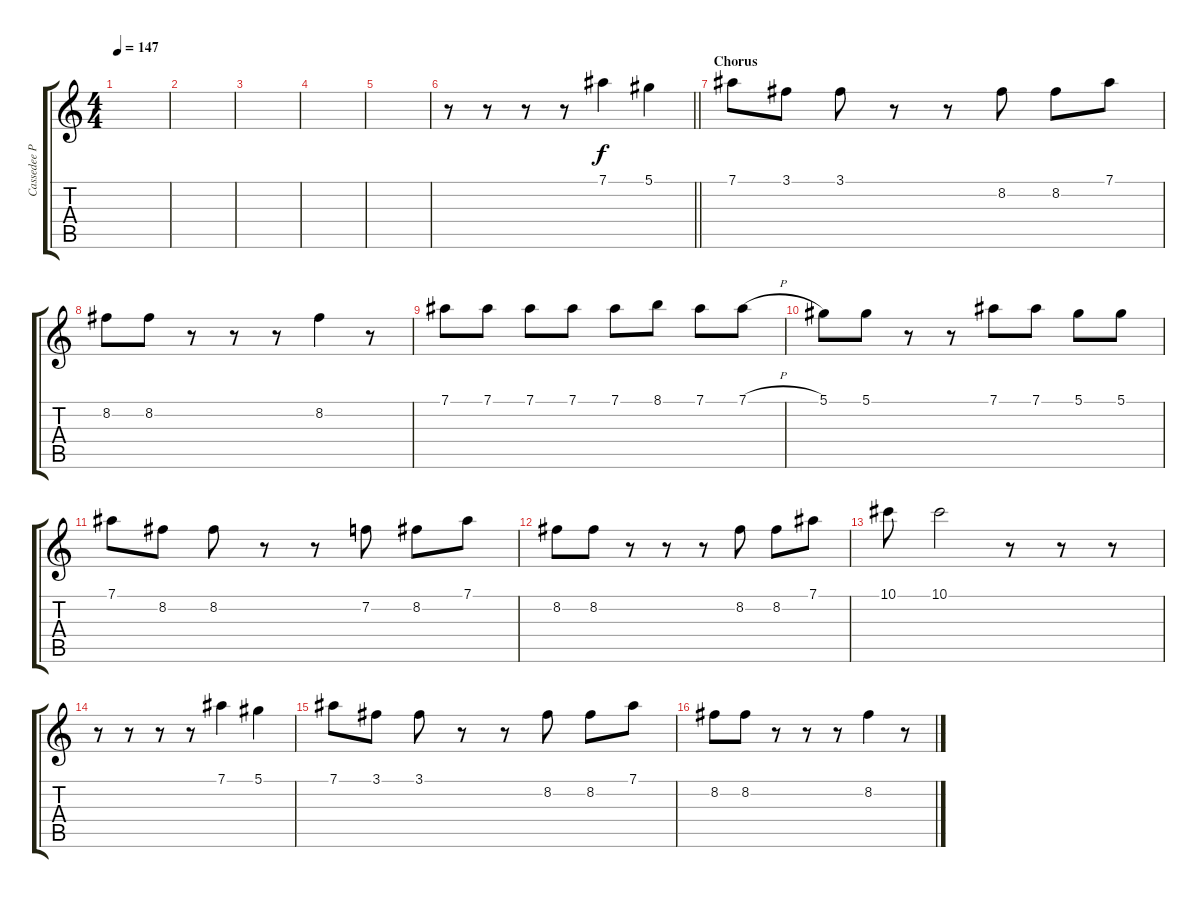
\track ("Cassedee Pope (Vocals)" "Cassedee P") {instrument acousticguitarnylon}
\staff {score tabs}
\tuning (Eb4 Bb3 Gb3 Db3 Ab2 Eb2) {hide}
\ts (4 4)
\tempo 147
\clef g2
\ks c
|
|
|
|
|
\barLineRight lightlight
r.8 r.8 r.8 r.8 7.1.4 5.1.4 |
\section ("" "Chorus")
7.1.8 3.1.8 3.1.8 r.8 r.8 8.2.8 8.2.8 7.1.8 |
8.2.8 8.2.8 r.8 r.8 r.8 8.2.4 r.8 |
7.1.8 7.1.8 7.1.8 7.1.8 7.1.8 8.1.8 7.1.8 7.1{h}.8 |
5.1.8 5.1.8 r.8 r.8 7.1.8 7.1.8 5.1.8 5.1.8 |
7.1.8 8.2.8 8.2.8 r.8 r.8 7.2.8 8.2.8 7.1.8 |
8.2.8 8.2.8 r.8 r.8 r.8 8.2.8 8.2.8 7.1.8 |
10.1.8 10.1.2 r.8 r.8 r.8 |
r.8 r.8 r.8 r.8 7.1.4 5.1.4 |
7.1.8 3.1.8 3.1.8 r.8 r.8 8.2.8 8.2.8 7.1.8 |
8.2.8 8.2.8 r.8 r.8 r.8 8.2.4 r.8
